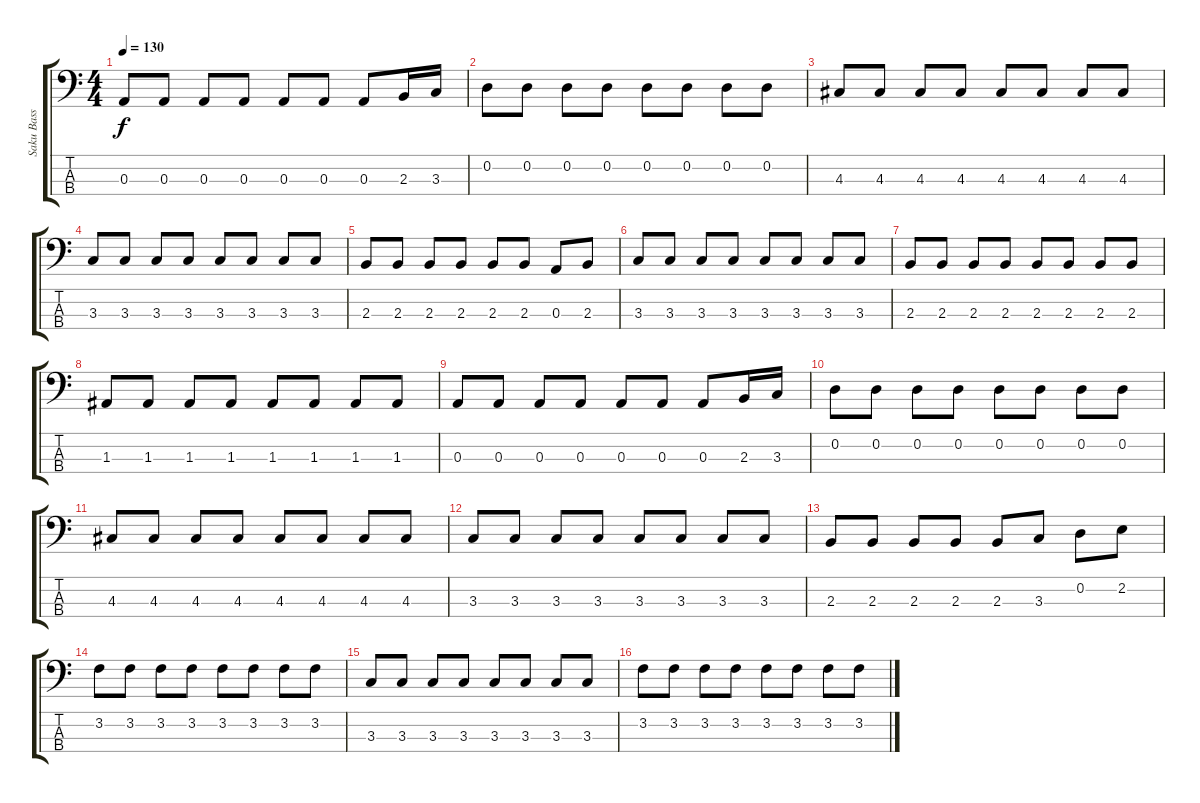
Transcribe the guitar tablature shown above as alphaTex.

\track ("Saku Bass" "Saku Bass") {instrument electricbassfinger}
\staff {score tabs}
\tuning (G2 D2 A1 E1) {hide}
\ts (4 4)
\tempo 130
\clef f4
\ks c
0.3.8{dy f} 0.3.8 0.3.8 0.3.8 0.3.8 0.3.8 0.3.8 2.3.16 3.3.16 |
0.2.8 0.2.8 0.2.8 0.2.8 0.2.8 0.2.8 0.2.8 0.2.8 |
4.3.8 4.3.8 4.3.8 4.3.8 4.3.8 4.3.8 4.3.8 4.3.8 |
3.3.8 3.3.8 3.3.8 3.3.8 3.3.8 3.3.8 3.3.8 3.3.8 |
2.3.8 2.3.8 2.3.8 2.3.8 2.3.8 2.3.8 0.3.8 2.3.8 |
3.3.8 3.3.8 3.3.8 3.3.8 3.3.8 3.3.8 3.3.8 3.3.8 |
2.3.8 2.3.8 2.3.8 2.3.8 2.3.8 2.3.8 2.3.8 2.3.8 |
1.3.8 1.3.8 1.3.8 1.3.8 1.3.8 1.3.8 1.3.8 1.3.8 |
0.3.8 0.3.8 0.3.8 0.3.8 0.3.8 0.3.8 0.3.8 2.3.16 3.3.16 |
0.2.8 0.2.8 0.2.8 0.2.8 0.2.8 0.2.8 0.2.8 0.2.8 |
4.3.8 4.3.8 4.3.8 4.3.8 4.3.8 4.3.8 4.3.8 4.3.8 |
3.3.8 3.3.8 3.3.8 3.3.8 3.3.8 3.3.8 3.3.8 3.3.8 |
2.3.8 2.3.8 2.3.8 2.3.8 2.3.8 3.3.8 0.2.8 2.2.8 |
3.2.8 3.2.8 3.2.8 3.2.8 3.2.8 3.2.8 3.2.8 3.2.8 |
3.3.8 3.3.8 3.3.8 3.3.8 3.3.8 3.3.8 3.3.8 3.3.8 |
3.2.8 3.2.8 3.2.8 3.2.8 3.2.8 3.2.8 3.2.8 3.2.8
